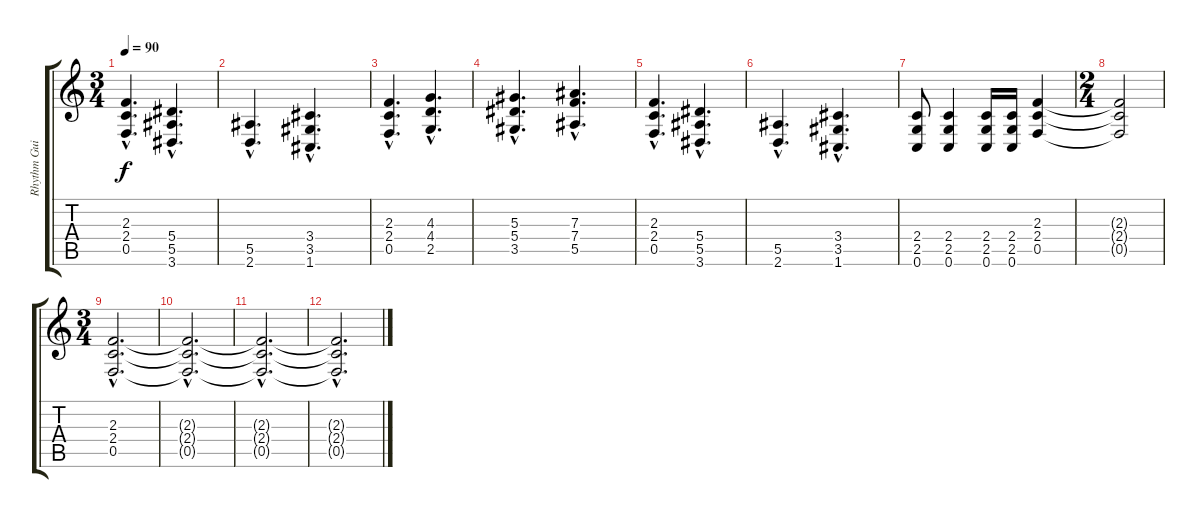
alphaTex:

\track ("Rhythm Guitar" "Rhythm Gui") {instrument distortionguitar}
\staff {score tabs}
\tuning (C4 G3 Eb3 Bb2 F2 C2) {hide}
\ts (3 4)
\tempo 90
\clef g2
\ks c
(2.3{hac} 2.4{hac} 0.5{hac}).4{d dy f} (5.4{hac} 5.5{hac} 3.6{hac}).4{d} |
(5.5{hac} 2.6{hac}).4{d} (3.4{hac} 3.5{hac} 1.6{hac}).4{d} |
(2.3{hac} 2.4{hac} 0.5{hac}).4{d} (4.3{hac} 4.4{hac} 2.5{hac}).4{d} |
(5.3{hac} 5.4{hac} 3.5{hac}).4{d} (7.3{hac} 7.4{hac} 5.5{hac}).4{d} |
(2.3{hac} 2.4{hac} 0.5{hac}).4{d} (5.4{hac} 5.5{hac} 3.6{hac}).4{d} |
(5.5{hac} 2.6{hac}).4{d} (3.4{hac} 3.5{hac} 1.6{hac}).4{d} |
(2.4 2.5 0.6).8 (2.4 2.5 0.6).4 (2.4 2.5 0.6).16 (2.4 2.5 0.6).16 (2.3 2.4 0.5).4 |
\ts (2 4)
(2.3{t} 2.4{t} 0.5{t}).2 |
\ts (3 4)
(2.3{hac} 2.4{hac} 0.5{hac}).2{d} |
(2.3{hac t} 2.4{hac t} 0.5{hac t}).2{d} |
(2.3{hac t} 2.4{hac t} 0.5{hac t}).2{d} |
(2.3{hac t} 2.4{hac t} 0.5{hac t}).2{d}
